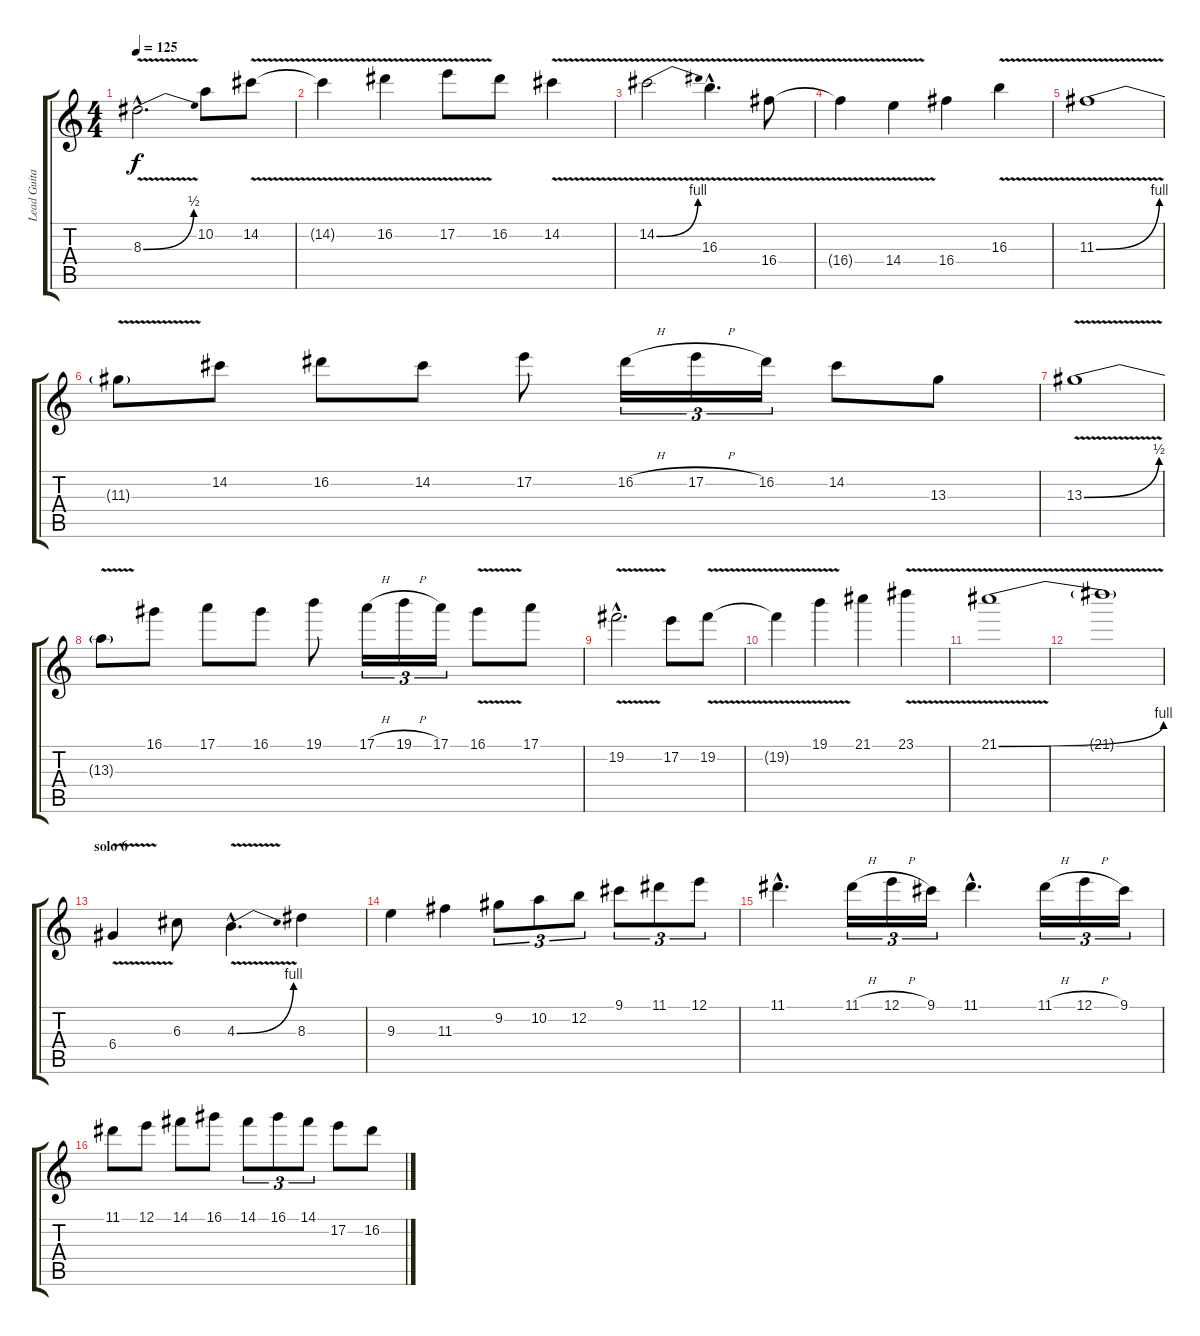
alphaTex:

\track ("Lead Guitar 1" "Lead Guita") {instrument overdrivenguitar}
\staff {score tabs}
\tuning (E4 B3 G3 D3 A2 E2) {hide}
\ts (4 4)
\tempo 125
\clef g2
\ks c
8.3{be (bend 0 0 60 2) v hac}.2{d dy f} 10.2.8 14.2{v}.8 |
14.2{t}.4 16.2{v}.4 17.2{v}.8 16.2.8 14.2{v}.4 |
14.2{be (bend 0 0 60 4) v}.2 16.3{v hac}.4{d} 16.4{v}.8 |
16.4{t}.4 14.4{v}.4 16.4.4 16.3{v}.4 |
11.3{be (bend 0 0 60 4) v}.1 |
11.3{t}.8 14.2.8 16.2.8 14.2.8 17.2.8 16.2{h}.16{tu (3 2)} 17.2{h}.16{tu (3 2)} 16.2.16{tu (3 2)} 14.2.8 13.3.8 |
13.3{be (bend 0 0 60 2) v}.1 |
13.3{t}.8 16.1.8 17.1.8 16.1.8 19.1.8 17.1{h}.16{tu (3 2)} 19.1{h}.16{tu (3 2)} 17.1.16{tu (3 2)} 16.1{v}.8 17.1.8 |
19.2{v hac}.2{d} 17.2.8 19.2{v}.8 |
19.2{t}.4 19.1{v}.4 21.1.4 23.1{v}.4 |
21.1{be (bend 0 0 60 4) v}.1 |
21.1{t}.1 |
\section ("" "solo 6")
6.4{v}.4 6.3.8 4.3{be (bend 0 0 60 4) v hac}.4{d} 8.3.4 |
9.3.4 11.3.4 9.2.8{tu (3 2)} 10.2.8{tu (3 2)} 12.2.8{tu (3 2)} 9.1.8{tu (3 2)} 11.1.8{tu (3 2)} 12.1.8{tu (3 2)} |
11.1{hac}.4{d} 11.1{h}.16{tu (3 2)} 12.1{h}.16{tu (3 2)} 9.1.16{tu (3 2)} 11.1{hac}.4{d} 11.1{h}.16{tu (3 2)} 12.1{h}.16{tu (3 2)} 9.1.16{tu (3 2)} |
11.1.8 12.1.8 14.1.8 16.1.8 14.1.8{tu (3 2)} 16.1.8{tu (3 2)} 14.1.8{tu (3 2)} 17.2.8 16.2.8
